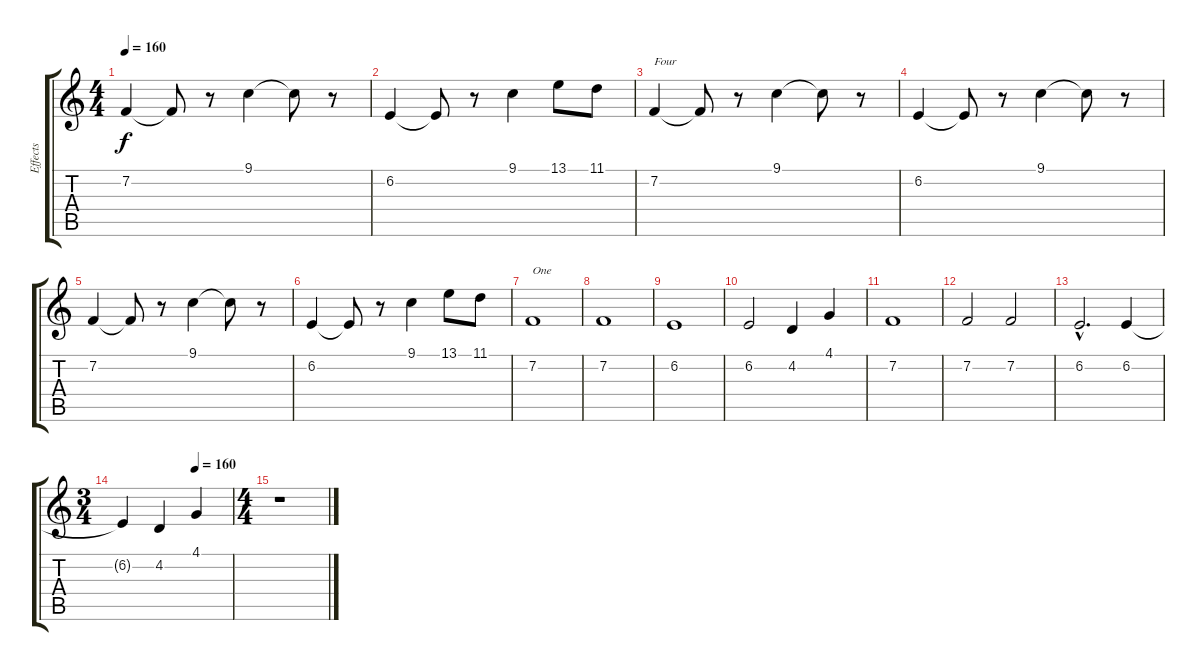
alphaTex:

\track ("Effects" "Effects") {instrument fx7echoes}
\staff {score tabs}
\tuning (Eb4 Bb3 Gb3 Db3 Ab2 Eb2) {hide}
\ts (4 4)
\tempo 160
\clef g2
\ks c
7.2.4{dy f} 7.2{t}.8 r.8 9.1.4 9.1{t}.8 r.8 |
6.2.4 6.2{t}.8 r.8 9.1.4 13.1.8 11.1.8 |
7.2.4{txt "Four"} 7.2{t}.8 r.8 9.1.4 9.1{t}.8 r.8 |
6.2.4 6.2{t}.8 r.8 9.1.4 9.1{t}.8 r.8 |
7.2.4 7.2{t}.8 r.8 9.1.4 9.1{t}.8 r.8 |
6.2.4 6.2{t}.8 r.8 9.1.4 13.1.8 11.1.8 |
7.2.1{txt "One"} |
7.2.1 |
6.2.1 |
6.2.2 4.2.4 4.1.4 |
7.2.1 |
7.2.2 7.2.2 |
6.2{hac}.2{d} 6.2.4 |
\ts (3 4)
\tempo (160 0.6666666666666666)
6.2{t}.4 4.2.4 4.1.4 |
\ts (4 4)
r.1
